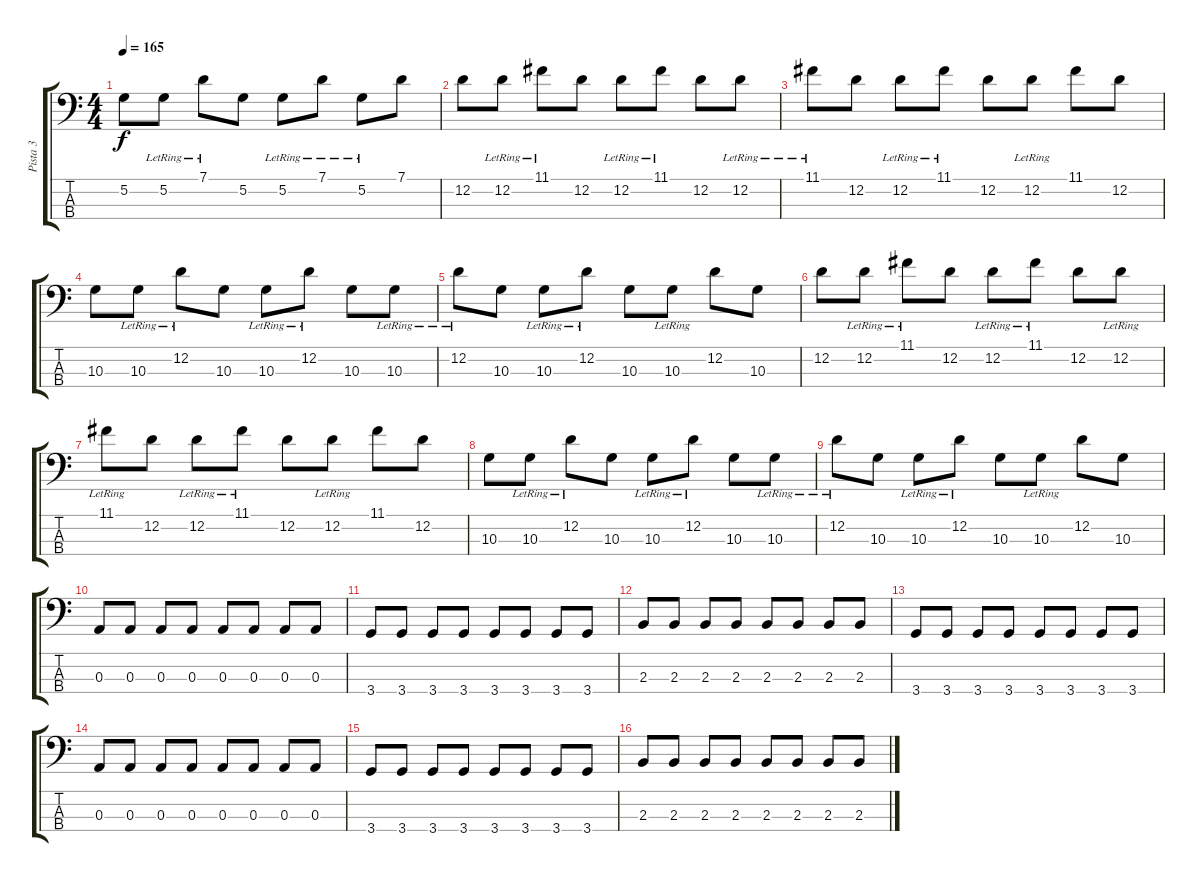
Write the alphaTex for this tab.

\track ("Pista 3" "Pista 3") {instrument electricbasspick}
\staff {score tabs}
\tuning (G2 D2 A1 E1) {hide}
\ts (4 4)
\tempo 165
\clef f4
\ks c
5.2.8{dy f} 5.2{lr}.8 7.1{lr}.8 5.2.8 5.2{lr}.8 7.1{lr}.8 5.2{lr}.8 7.1.8 |
12.2.8 12.2{lr}.8 11.1{lr}.8 12.2.8 12.2{lr}.8 11.1{lr}.8 12.2.8 12.2{lr}.8 |
11.1{lr}.8 12.2.8 12.2{lr}.8 11.1{lr}.8 12.2.8 12.2{lr}.8 11.1.8 12.2.8 |
10.3.8 10.3{lr}.8 12.2{lr}.8 10.3.8 10.3{lr}.8 12.2{lr}.8 10.3.8 10.3{lr}.8 |
12.2{lr}.8 10.3.8 10.3{lr}.8 12.2{lr}.8 10.3.8 10.3{lr}.8 12.2.8 10.3.8 |
12.2.8 12.2{lr}.8 11.1{lr}.8 12.2.8 12.2{lr}.8 11.1{lr}.8 12.2.8 12.2{lr}.8 |
11.1{lr}.8 12.2.8 12.2{lr}.8 11.1{lr}.8 12.2.8 12.2{lr}.8 11.1.8 12.2.8 |
10.3.8 10.3{lr}.8 12.2{lr}.8 10.3.8 10.3{lr}.8 12.2{lr}.8 10.3.8 10.3{lr}.8 |
12.2{lr}.8 10.3.8 10.3{lr}.8 12.2{lr}.8 10.3.8 10.3{lr}.8 12.2.8 10.3.8 |
0.3.8 0.3.8 0.3.8 0.3.8 0.3.8 0.3.8 0.3.8 0.3.8 |
3.4.8 3.4.8 3.4.8 3.4.8 3.4.8 3.4.8 3.4.8 3.4.8 |
2.3.8 2.3.8 2.3.8 2.3.8 2.3.8 2.3.8 2.3.8 2.3.8 |
3.4.8 3.4.8 3.4.8 3.4.8 3.4.8 3.4.8 3.4.8 3.4.8 |
0.3.8 0.3.8 0.3.8 0.3.8 0.3.8 0.3.8 0.3.8 0.3.8 |
3.4.8 3.4.8 3.4.8 3.4.8 3.4.8 3.4.8 3.4.8 3.4.8 |
2.3.8 2.3.8 2.3.8 2.3.8 2.3.8 2.3.8 2.3.8 2.3.8
